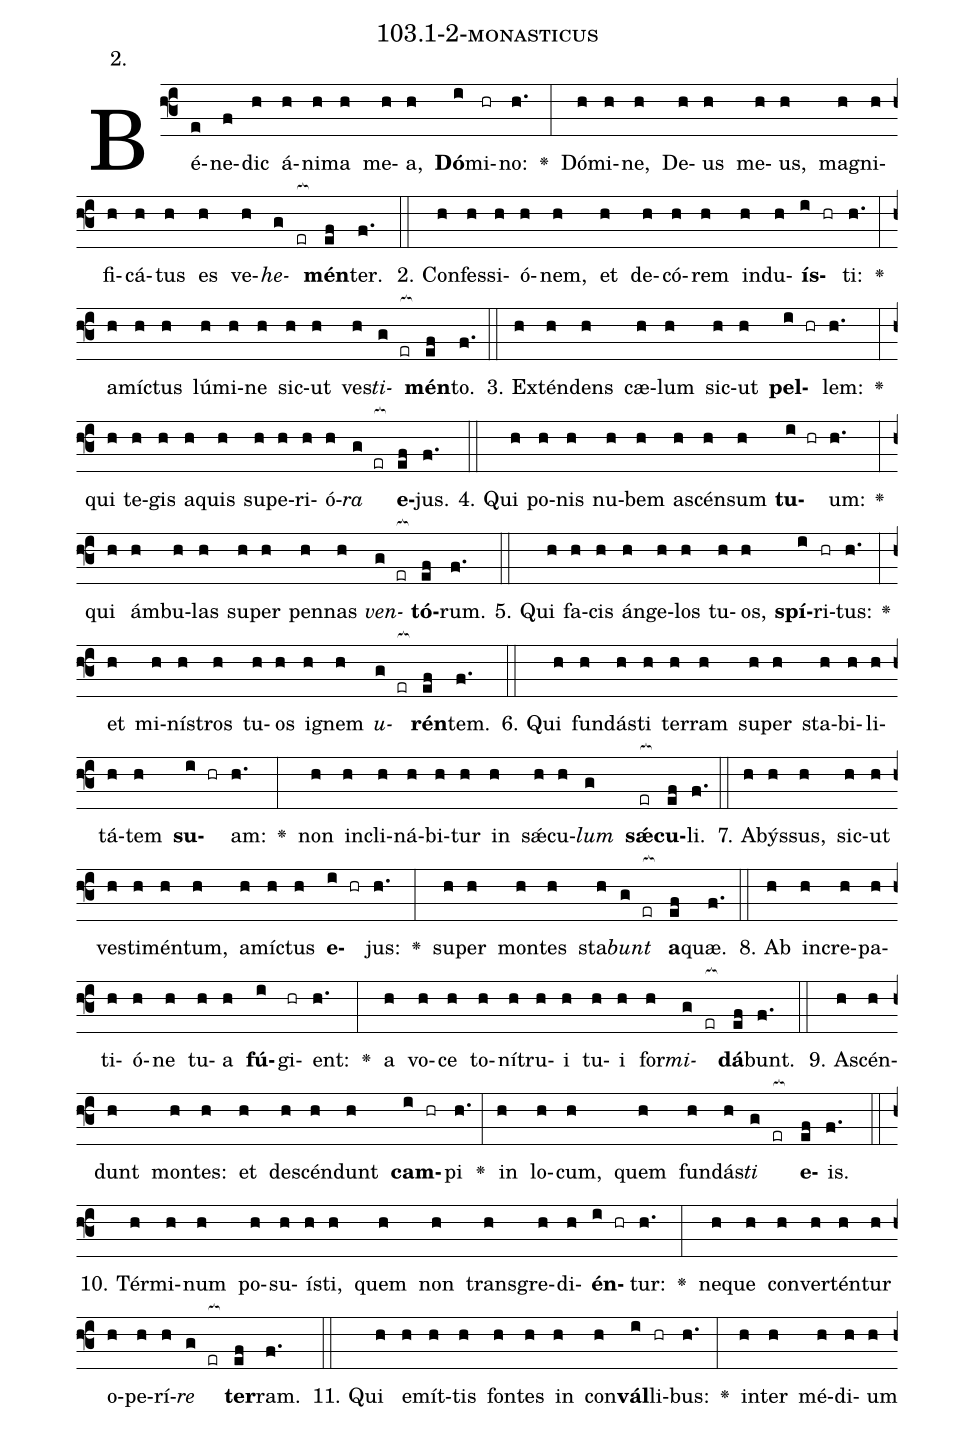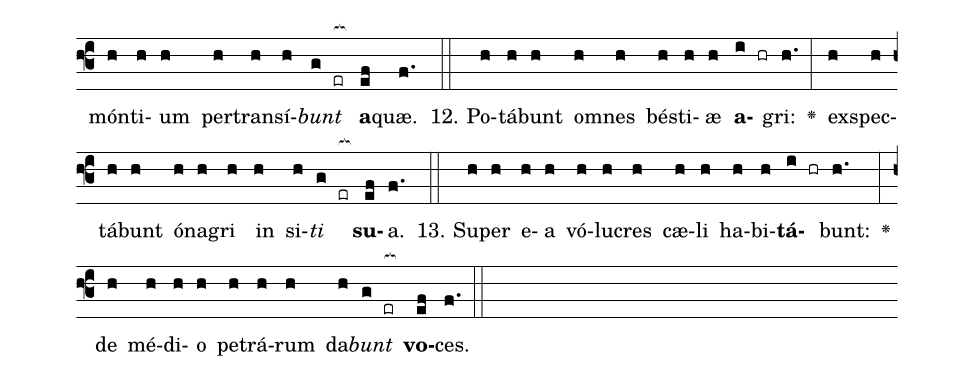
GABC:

name: 103.1-2-monasticus;
annotation: 2.;
%%
(f3)Bé(e)ne(f)dic(h) á(h)ni(h)ma(h) me(h)a,(h) <b>Dó</b>(i)mi(hr)no:(h.) <v>\greheightstar</v>(:) Dó(h)mi(h)ne,(h) De(h)us(h) me(h)us,(h) ma(h)gni(h)fi(h)cá(h)tus(h) es(h) ve(h)<i>he</i>(g er[ocb:1{])<b>mén</b>(ef[ocb:0}])ter.(f.) (::)
2. Con(h)fes(h)si(h)ó(h)nem,(h) et(h) de(h)có(h)rem(h) ind(h)u(h)<b>ís</b>(i hr)ti:(h.) <v>\greheightstar</v>(:) a(h)míc(h)tus(h) lú(h)mi(h)ne(h) sic(h)ut(h) ves(h)<i>ti</i>(g er[ocb:1{])<b>mén</b>(ef[ocb:0}])to.(f.) (::)
3. Ex(h)tén(h)dens(h) cæ(h)lum(h) sic(h)ut(h) <b>pel</b>(i hr)lem:(h.) <v>\greheightstar</v>(:) qui(h) te(h)gis(h) a(h)quis(h) su(h)pe(h)ri(h)ó(h)<i>ra</i>(g er[ocb:1{]) <b>e</b>(ef[ocb:0}])jus.(f.) (::)
4. Qui(h) po(h)nis(h) nu(h)bem(h) a(h)scén(h)sum(h) <b>tu</b>(i hr)um:(h.) <v>\greheightstar</v>(:) qui(h) ám(h)bu(h)las(h) su(h)per(h) pen(h)nas(h) <i>ven</i>(g er[ocb:1{])<b>tó</b>(ef[ocb:0}])rum.(f.) (::)
5. Qui(h) fa(h)cis(h) án(h)ge(h)los(h) tu(h)os,(h) <b>spí</b>(i)ri(hr)tus:(h.) <v>\greheightstar</v>(:) et(h) mi(h)nís(h)tros(h) tu(h)os(h) i(h)gnem(h) <i>u</i>(g er[ocb:1{])<b>rén</b>(ef[ocb:0}])tem.(f.) (::)
6. Qui(h) fun(h)dás(h)ti(h) ter(h)ram(h) su(h)per(h) sta(h)bi(h)li(h)tá(h)tem(h) <b>su</b>(i hr)am:(h.) <v>\greheightstar</v>(:) non(h) in(h)cli(h)ná(h)bi(h)tur(h) in(h) sǽ(h)cu(h)<i>lum</i>(g) <b>sǽ</b>(er[ocb:1{])<b>cu</b>(ef[ocb:0}])li.(f.) (::)
7. A(h)býs(h)sus,(h) sic(h)ut(h) ves(h)ti(h)mén(h)tum,(h) a(h)míc(h)tus(h) <b>e</b>(i hr)jus:(h.) <v>\greheightstar</v>(:) su(h)per(h) mon(h)tes(h) sta(h)<i>bunt</i>(g er[ocb:1{]) <b>a</b>(ef[ocb:0}])quæ.(f.) (::)
8. Ab(h) in(h)cre(h)pa(h)ti(h)ó(h)ne(h) tu(h)a(h) <b>fú</b>(i)gi(hr)ent:(h.) <v>\greheightstar</v>(:) a(h) vo(h)ce(h) to(h)ní(h)tru(h)i(h) tu(h)i(h) for(h)<i>mi</i>(g er[ocb:1{])<b>dá</b>(ef[ocb:0}])bunt.(f.) (::)
9. A(h)scén(h)dunt(h) mon(h)tes:(h) et(h) de(h)scén(h)dunt(h) <b>cam</b>(i hr)pi(h.) <v>\greheightstar</v>(:) in(h) lo(h)cum,(h) quem(h) fun(h)dás(h)<i>ti</i>(g er[ocb:1{]) <b>e</b>(ef[ocb:0}])is.(f.) (::)
10. Tér(h)mi(h)num(h) po(h)su(h)ís(h)ti,(h) quem(h) non(h) trans(h)gre(h)di(h)<b>én</b>(i hr)tur:(h.) <v>\greheightstar</v>(:) ne(h)que(h) con(h)ver(h)tén(h)tur(h) o(h)pe(h)rí(h)<i>re</i>(g er[ocb:1{]) <b>ter</b>(ef[ocb:0}])ram.(f.) (::)
11. Qui(h) e(h)mít(h)tis(h) fon(h)tes(h) in(h) con(h)<b>vál</b>(i)li(hr)bus:(h.) <v>\greheightstar</v>(:) in(h)ter(h) mé(h)di(h)um(h) món(h)ti(h)um(h) per(h)trans(h)í(h)<i>bunt</i>(g er[ocb:1{]) <b>a</b>(ef[ocb:0}])quæ.(f.) (::)
12. Po(h)tá(h)bunt(h) om(h)nes(h) bés(h)ti(h)æ(h) <b>a</b>(i hr)gri:(h.) <v>\greheightstar</v>(:) ex(h)spec(h)tá(h)bunt(h) ó(h)na(h)gri(h) in(h) si(h)<i>ti</i>(g er[ocb:1{]) <b>su</b>(ef[ocb:0}])a.(f.) (::)
13. Su(h)per(h) e(h)a(h) vó(h)lu(h)cres(h) cæ(h)li(h) ha(h)bi(h)<b>tá</b>(i hr)bunt:(h.) <v>\greheightstar</v>(:) de(h) mé(h)di(h)o(h) pe(h)trá(h)rum(h) da(h)<i>bunt</i>(g er[ocb:1{]) <b>vo</b>(ef[ocb:0}])ces.(f.) (::)
